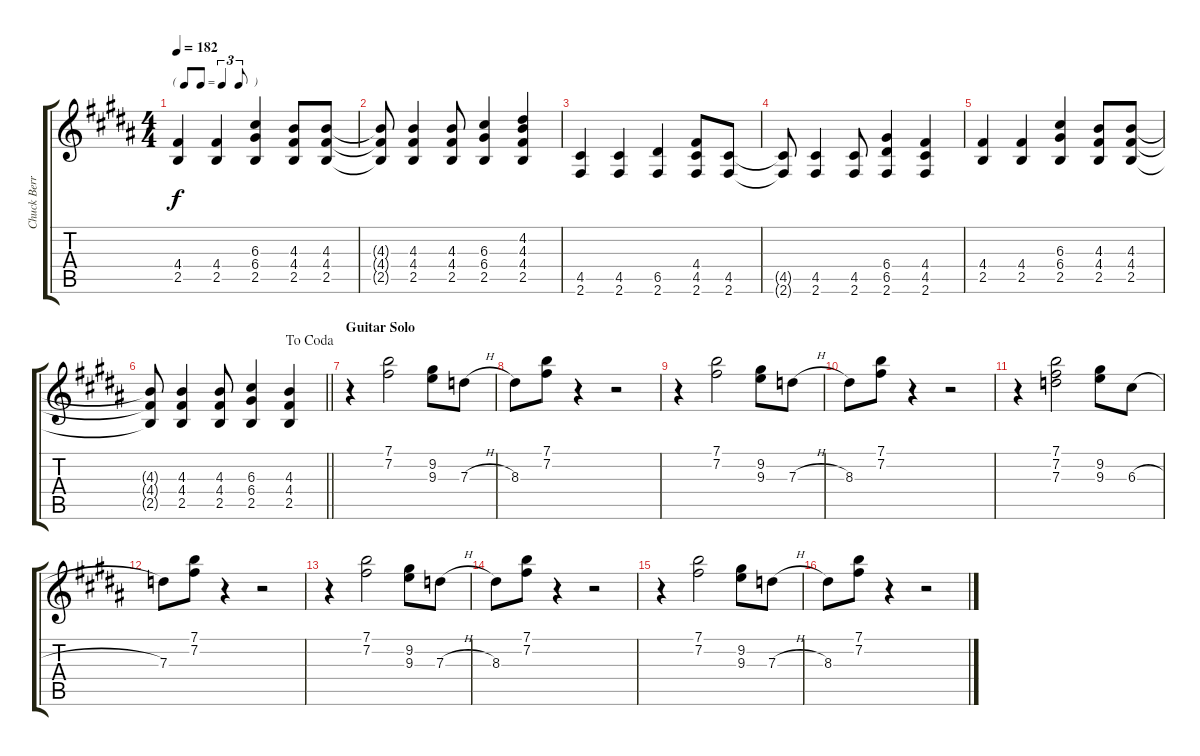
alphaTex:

\track ("Chuck Berry" "Chuck Berr") {instrument electricguitarclean}
\staff {score tabs}
\tuning (E4 B3 G3 D3 A2 E2) {hide}
\ts (4 4)
\tf triplet8th
\tempo 182
\clef g2
\ks b
(4.4 2.5).4{dy f} (4.4 2.5).4 (6.3 6.4 2.5).4 (4.3 4.4 2.5).8 (4.3 4.4 2.5).8 |
\ks g#minor
(4.3{t} 4.4{t} 2.5{t}).8 (4.3 4.4 2.5).4 (4.3 4.4 2.5).8 (6.3 6.4 2.5).4 (4.2 4.3 4.4 2.5).4 |
(4.5 2.6).4 (4.5 2.6).4 (6.5 2.6).4 (4.4 4.5 2.6).8 (4.5 2.6).8 |
(4.5{t} 2.6{t}).8 (4.5 2.6).4 (4.5 2.6).8 (6.4 6.5 2.6).4 (4.4 4.5 2.6).4 |
\ks b
(4.4 2.5).4 (4.4 2.5).4 (6.3 6.4 2.5).4 (4.3 4.4 2.5).8 (4.3 4.4 2.5).8 |
\jump dacoda
\barLineRight lightlight
\ks g#minor
(4.3{t} 4.4{t} 2.5{t}).8 (4.3 4.4 2.5).4 (4.3 4.4 2.5).8 (6.3 6.4 2.5).4 (4.3 4.4 2.5).4 |
\section ("" "Guitar Solo")
r.4 (7.1 7.2).2 (9.2 9.3).8 7.3{h}.8 |
8.3.8 (7.1 7.2).8 r.4 r.2 |
\ks b
r.4 (7.1 7.2).2 (9.2 9.3).8 7.3{h}.8 |
\ks g#minor
8.3.8 (7.1 7.2).8 r.4 r.2 |
r.4 (7.1 7.2 7.3).2 (9.2 9.3).8 6.3{h}.8 |
7.3.8 (7.1 7.2).8 r.4 r.2 |
\ks b
r.4 (7.1 7.2).2 (9.2 9.3).8 7.3{h}.8 |
\ks g#minor
8.3.8 (7.1 7.2).8 r.4 r.2 |
r.4 (7.1 7.2).2 (9.2 9.3).8 7.3{h}.8 |
8.3.8 (7.1 7.2).8 r.4 r.2
